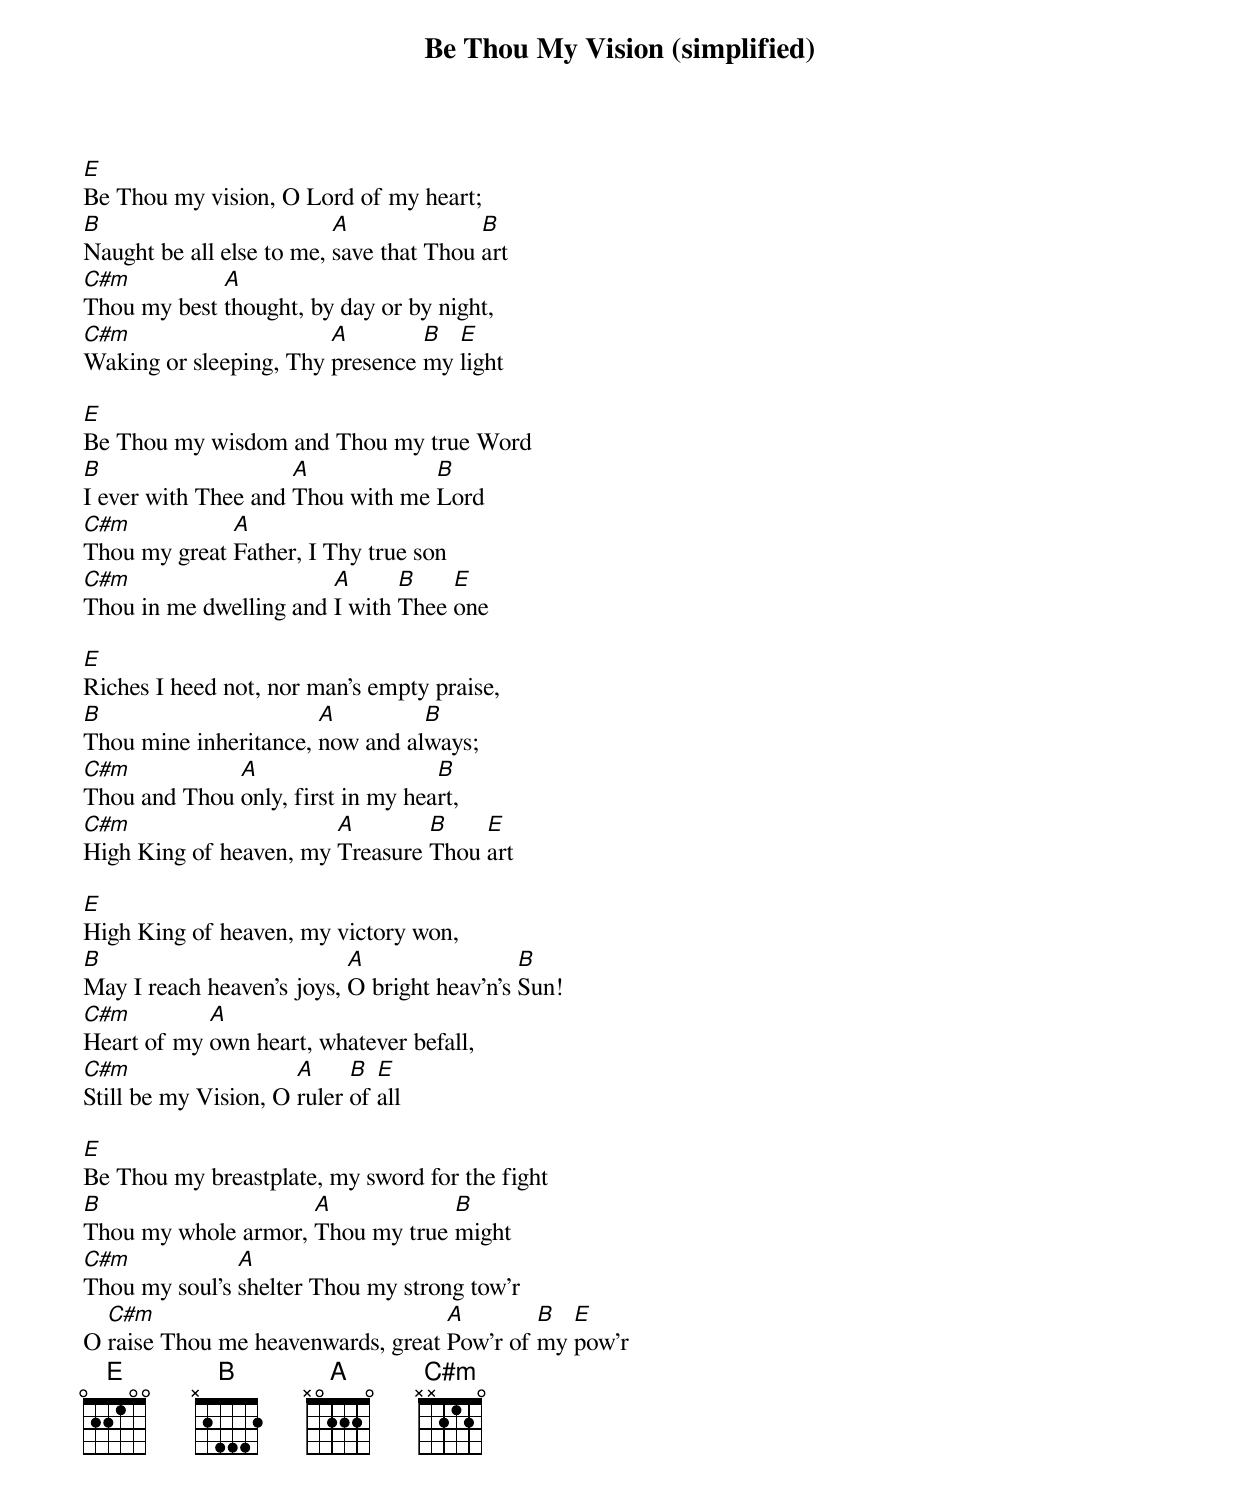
{title: Be Thou My Vision (simplified)}
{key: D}
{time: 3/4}
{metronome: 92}
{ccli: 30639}
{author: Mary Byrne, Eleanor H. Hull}
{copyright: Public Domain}

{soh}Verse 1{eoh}
[E]Be Thou my vision, O Lord of my heart;
[B]Naught be all else to me, [A]save that Thou [B]art
[C#m]Thou my best [A]thought, by day or by night,
[C#m]Waking or sleeping, Thy [A]presence [B]my [E]light

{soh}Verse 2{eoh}
[E]Be Thou my wisdom and Thou my true Word
[B]I ever with Thee and [A]Thou with me [B]Lord
[C#m]Thou my great [A]Father, I Thy true son
[C#m]Thou in me dwelling and [A]I with [B]Thee [E]one

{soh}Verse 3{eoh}
[E]Riches I heed not, nor man's empty praise,
[B]Thou mine inheritance, [A]now and al[B]ways;
[C#m]Thou and Thou [A]only, first in my hea[B]rt,
[C#m]High King of heaven, my [A]Treasure [B]Thou [E]art

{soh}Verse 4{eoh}
[E]High King of heaven, my victory won,
[B]May I reach heaven's joys, [A]O bright heav'n's [B]Sun!
[C#m]Heart of my [A]own heart, whatever befall,
[C#m]Still be my Vision, O [A]ruler [B]of [E]all

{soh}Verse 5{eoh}
[E]Be Thou my breastplate, my sword for the fight
[B]Thou my whole armor, [A]Thou my true [B]might
[C#m]Thou my soul's [A]shelter Thou my strong tow'r
O [C#m]raise Thou me heavenwards, great [A]Pow'r of [B]my [E]pow'r
